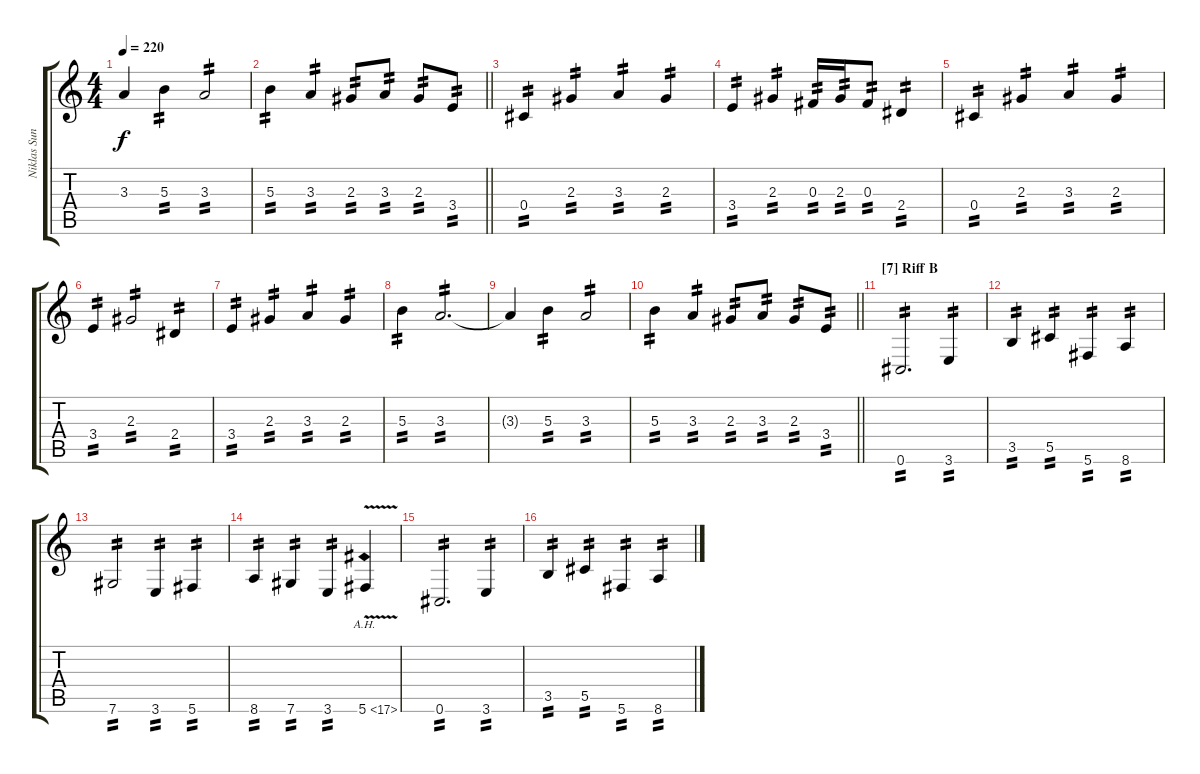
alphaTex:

\track ("Niklas Sundin" "Niklas Sun") {instrument distortionguitar}
\staff {score tabs}
\tuning (Eb4 Bb3 Gb3 Db3 Ab2 Db2) {hide}
\ts (4 4)
\tempo 220
\clef g2
\ks c
3.3{t}.4{dy f} 5.3.4{tp 2} 3.3.2{tp 2} |
\barLineRight lightlight
5.3.4{tp 2} 3.3.4{tp 2} 2.3.8{tp 2} 3.3.8{tp 2} 2.3.8{tp 2} 3.4.8{tp 2} |
0.4.4{tp 2} 2.3.4{tp 2} 3.3.4{tp 2} 2.3.4{tp 2} |
3.4.4{tp 2} 2.3.4{tp 2} 0.3.16{tp 2} 2.3.16{tp 2} 0.3.8{tp 2} 2.4.4{tp 2} |
0.4.4{tp 2} 2.3.4{tp 2} 3.3.4{tp 2} 2.3.4{tp 2} |
3.4.4{tp 2} 2.3.2{tp 2} 2.4.4{tp 2} |
3.4.4{tp 2} 2.3.4{tp 2} 3.3.4{tp 2} 2.3.4{tp 2} |
5.3.4{tp 2} 3.3.2{d tp 2} |
3.3{t}.4 5.3.4{tp 2} 3.3.2{tp 2} |
\barLineRight lightlight
5.3.4{tp 2} 3.3.4{tp 2} 2.3.8{tp 2} 3.3.8{tp 2} 2.3.8{tp 2} 3.4.8{tp 2} |
\section ("" "[7] Riff B")
0.6.2{d tp 2} 3.6.4{tp 2} |
3.5.4{tp 2} 5.5.4{tp 2} 5.6.4{tp 2} 8.6.4{tp 2} |
7.6.2{tp 2} 3.6.4{tp 2} 5.6.4{tp 2} |
8.6.4{tp 2} 7.6.4{tp 2} 3.6.4{tp 2} 5.6{ah 12 v}.4 |
0.6.2{d tp 2} 3.6.4{tp 2} |
3.5.4{tp 2} 5.5.4{tp 2} 5.6.4{tp 2} 8.6.4{tp 2}
